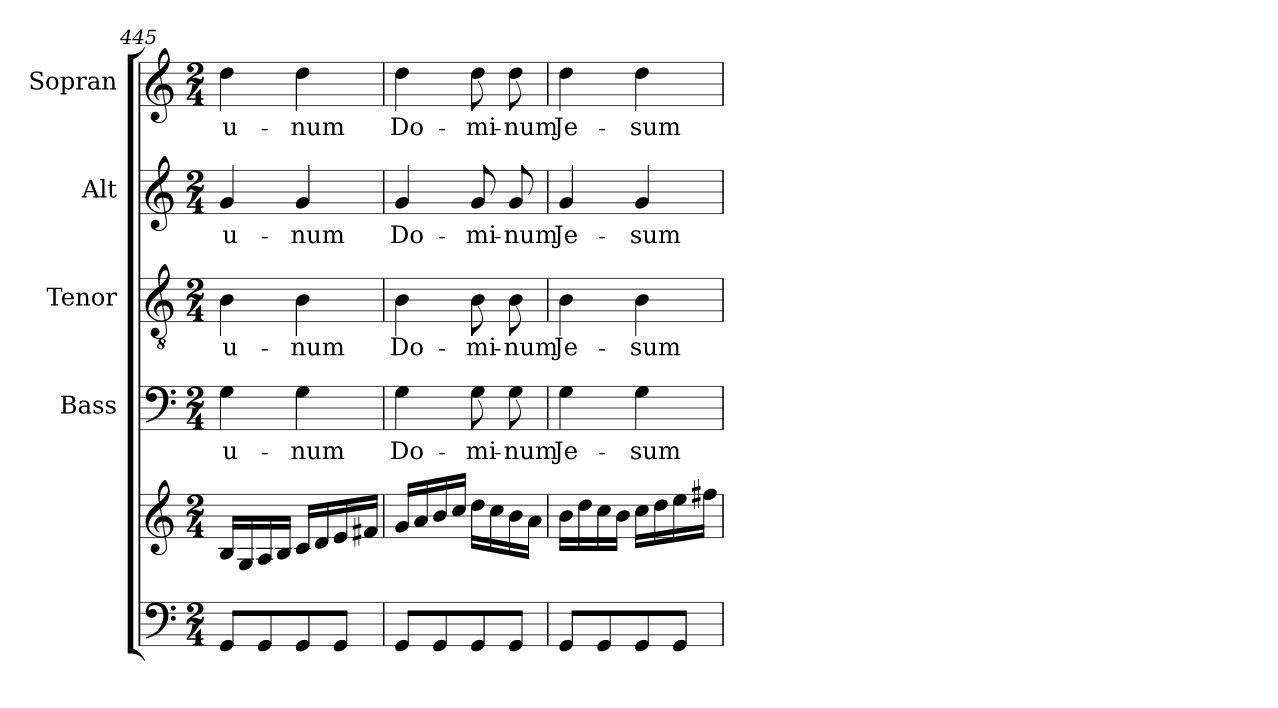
**kern	**kern	**kern	**text	**kern	**text	**kern	**text	**kern	**text
*part5	*part5	*part4	*part4	*part3	*part3	*part2	*part2	*part1	*part1
*staff6	*staff5	*staff4	*staff4	*staff3	*staff3	*staff2	*staff2	*staff1	*staff1
*	*	*I"Bass	*	*I"Tenor	*	*I"Alt	*	*I"Sopran	*
*	*	*I'B.	*	*I'T.	*	*I'A.	*	*I'S.	*
*clefF4	*clefG2	*clefF4	*	*clefGv2	*	*clefG2	*	*clefG2	*
*k[]	*k[]	*k[]	*	*k[]	*	*k[]	*	*k[]	*
*C:	*C:	*C:	*	*C:	*	*C:	*	*C:	*
*M2/4	*M2/4	*M2/4	*	*M2/4	*	*M2/4	*	*M2/4	*
=445	=445	=445	=445	=445	=445	=445	=445	=445	=445
!	!	!	!LO:LY:b	!	!LO:LY:b	!	!LO:LY:b	!	!LO:LY:b
8GG/L	16B/LL	4G\	-u-	4B\	u-	4g/	u-	4dd\	u-
.	16G/	.	.	.	.	.	.	.	.
8GG/	16A/	.	.	.	.	.	.	.	.
.	16B/JJ	.	.	.	.	.	.	.	.
!	!	!	!LO:LY:b	!	!LO:LY:b	!	!LO:LY:b	!	!LO:LY:b
8GG/	16c/LL	4G\	-num	4B\	-num	4g/	-num	4dd\	-num
.	16d/	.	.	.	.	.	.	.	.
8GG/J	16e/	.	.	.	.	.	.	.	.
.	16f#X/JJ	.	.	.	.	.	.	.	.
=446	=446	=446	=446	=446	=446	=446	=446	=446	=446
!	!	!	!LO:LY:b	!	!LO:LY:b	!	!LO:LY:b	!	!LO:LY:b
8GG/L	16g/LL	4G\	Do-	4B\	Do-	4g/	Do-	4dd\	Do-
.	16a/	.	.	.	.	.	.	.	.
8GG/	16b/	.	.	.	.	.	.	.	.
.	16cc/JJ	.	.	.	.	.	.	.	.
!	!	!	!LO:LY:b	!	!LO:LY:b	!	!LO:LY:b	!	!LO:LY:b
8GG/	16dd\LL	8G\	-mi-	8B\	-mi-	8g/	-mi-	8dd\	-mi-
.	16cc\	.	.	.	.	.	.	.	.
!	!	!	!LO:LY:b	!	!LO:LY:b	!	!LO:LY:b	!	!LO:LY:b
8GG/J	16b\	8G\	-num	8B\	-num	8g/	-num	8dd\	-num
.	16a\JJ	.	.	.	.	.	.	.	.
=447	=447	=447	=447	=447	=447	=447	=447	=447	=447
!	!	!	!LO:LY:b	!	!LO:LY:b	!	!LO:LY:b	!	!LO:LY:b
8GG/L	16b\LL	4G\	Je-	4B\	Je-	4g/	Je-	4dd\	Je-
.	16dd\	.	.	.	.	.	.	.	.
8GG/	16cc\	.	.	.	.	.	.	.	.
.	16b\JJ	.	.	.	.	.	.	.	.
!	!	!	!LO:LY:b	!	!LO:LY:b	!	!LO:LY:b	!	!LO:LY:b
8GG/	16cc\LL	4G\	-sum	4B\	-sum	4g/	-sum	4dd\	-sum
.	16dd\	.	.	.	.	.	.	.	.
8GG/J	16ee\	.	.	.	.	.	.	.	.
.	16ff#X\JJ	.	.	.	.	.	.	.	.
=	=	=	=	=	=	=	=	=	=
*-	*-	*-	*-	*-	*-	*-	*-	*-	*-
